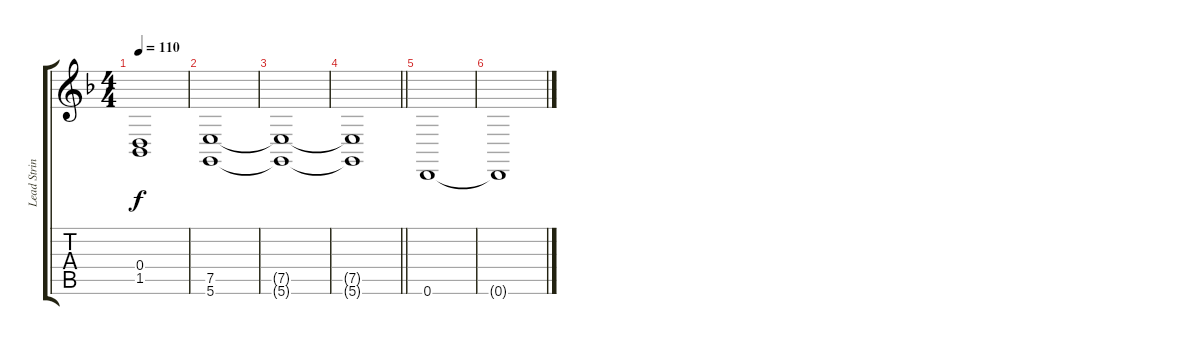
\track ("Lead Strings" "Lead Strin") {instrument stringensemble1}
\staff {score tabs}
\tuning (E4 B3 G3 D3 A2 D2) {hide}
\ts (4 4)
\tempo 110
\clef g2
\ks dminor
(0.4 1.5).1{dy f} |
(7.5 5.6).1 |
(7.5{t} 5.6{t}).1 |
\barLineRight lightlight
(7.5{t} 5.6{t}).1 |
0.6.1 |
0.6{t}.1
